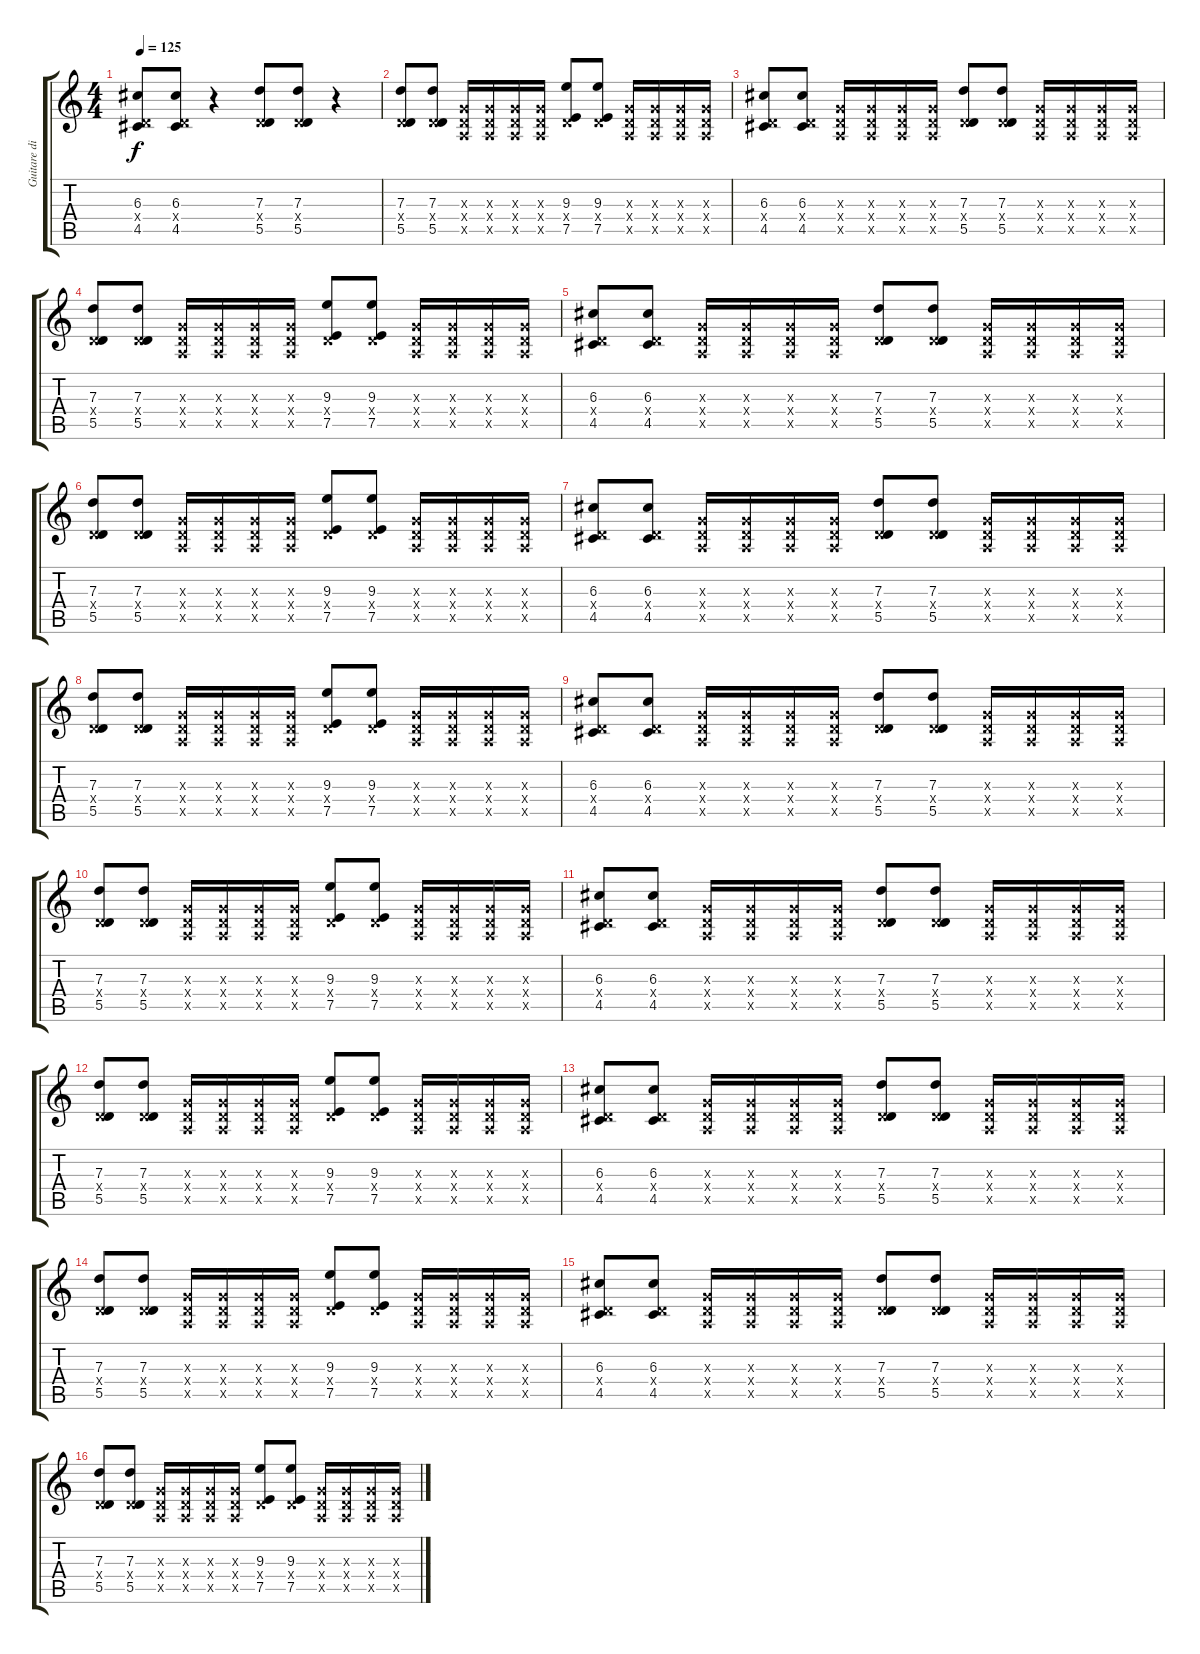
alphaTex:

\track ("Guitare disto 1" "Guitare di") {instrument distortionguitar}
\staff {score tabs}
\tuning (E4 B3 G3 D3 A2 E2) {hide}
\ts (4 4)
\tempo 125
\clef g2
\ks c
(6.3 0.4{x} 4.5).8{dy f} (6.3 0.4{x} 4.5).8 r.4 (7.3 0.4{x} 5.5).8 (7.3 0.4{x} 5.5).8 r.4 |
(7.3 0.4{x} 5.5).8 (7.3 0.4{x} 5.5).8 (0.3{x} 0.4{x} 0.5{x}).16 (0.3{x} 0.4{x} 0.5{x}).16 (0.3{x} 0.4{x} 0.5{x}).16 (0.3{x} 0.4{x} 0.5{x}).16 (9.3 0.4{x} 7.5).8 (9.3 0.4{x} 7.5).8 (0.3{x} 0.4{x} 0.5{x}).16 (0.3{x} 0.4{x} 0.5{x}).16 (0.3{x} 0.4{x} 0.5{x}).16 (0.3{x} 0.4{x} 0.5{x}).16 |
(6.3 0.4{x} 4.5).8 (6.3 0.4{x} 4.5).8 (0.3{x} 0.4{x} 0.5{x}).16 (0.3{x} 0.4{x} 0.5{x}).16 (0.3{x} 0.4{x} 0.5{x}).16 (0.3{x} 0.4{x} 0.5{x}).16 (7.3 0.4{x} 5.5).8 (7.3 0.4{x} 5.5).8 (0.3{x} 0.4{x} 0.5{x}).16 (0.3{x} 0.4{x} 0.5{x}).16 (0.3{x} 0.4{x} 0.5{x}).16 (0.3{x} 0.4{x} 0.5{x}).16 |
(7.3 0.4{x} 5.5).8 (7.3 0.4{x} 5.5).8 (0.3{x} 0.4{x} 0.5{x}).16 (0.3{x} 0.4{x} 0.5{x}).16 (0.3{x} 0.4{x} 0.5{x}).16 (0.3{x} 0.4{x} 0.5{x}).16 (9.3 0.4{x} 7.5).8 (9.3 0.4{x} 7.5).8 (0.3{x} 0.4{x} 0.5{x}).16 (0.3{x} 0.4{x} 0.5{x}).16 (0.3{x} 0.4{x} 0.5{x}).16 (0.3{x} 0.4{x} 0.5{x}).16 |
(6.3 0.4{x} 4.5).8 (6.3 0.4{x} 4.5).8 (0.3{x} 0.4{x} 0.5{x}).16 (0.3{x} 0.4{x} 0.5{x}).16 (0.3{x} 0.4{x} 0.5{x}).16 (0.3{x} 0.4{x} 0.5{x}).16 (7.3 0.4{x} 5.5).8 (7.3 0.4{x} 5.5).8 (0.3{x} 0.4{x} 0.5{x}).16 (0.3{x} 0.4{x} 0.5{x}).16 (0.3{x} 0.4{x} 0.5{x}).16 (0.3{x} 0.4{x} 0.5{x}).16 |
(7.3 0.4{x} 5.5).8 (7.3 0.4{x} 5.5).8 (0.3{x} 0.4{x} 0.5{x}).16 (0.3{x} 0.4{x} 0.5{x}).16 (0.3{x} 0.4{x} 0.5{x}).16 (0.3{x} 0.4{x} 0.5{x}).16 (9.3 0.4{x} 7.5).8 (9.3 0.4{x} 7.5).8 (0.3{x} 0.4{x} 0.5{x}).16 (0.3{x} 0.4{x} 0.5{x}).16 (0.3{x} 0.4{x} 0.5{x}).16 (0.3{x} 0.4{x} 0.5{x}).16 |
(6.3 0.4{x} 4.5).8 (6.3 0.4{x} 4.5).8 (0.3{x} 0.4{x} 0.5{x}).16 (0.3{x} 0.4{x} 0.5{x}).16 (0.3{x} 0.4{x} 0.5{x}).16 (0.3{x} 0.4{x} 0.5{x}).16 (7.3 0.4{x} 5.5).8 (7.3 0.4{x} 5.5).8 (0.3{x} 0.4{x} 0.5{x}).16 (0.3{x} 0.4{x} 0.5{x}).16 (0.3{x} 0.4{x} 0.5{x}).16 (0.3{x} 0.4{x} 0.5{x}).16 |
(7.3 0.4{x} 5.5).8 (7.3 0.4{x} 5.5).8 (0.3{x} 0.4{x} 0.5{x}).16 (0.3{x} 0.4{x} 0.5{x}).16 (0.3{x} 0.4{x} 0.5{x}).16 (0.3{x} 0.4{x} 0.5{x}).16 (9.3 0.4{x} 7.5).8 (9.3 0.4{x} 7.5).8 (0.3{x} 0.4{x} 0.5{x}).16 (0.3{x} 0.4{x} 0.5{x}).16 (0.3{x} 0.4{x} 0.5{x}).16 (0.3{x} 0.4{x} 0.5{x}).16 |
(6.3 0.4{x} 4.5).8 (6.3 0.4{x} 4.5).8 (0.3{x} 0.4{x} 0.5{x}).16 (0.3{x} 0.4{x} 0.5{x}).16 (0.3{x} 0.4{x} 0.5{x}).16 (0.3{x} 0.4{x} 0.5{x}).16 (7.3 0.4{x} 5.5).8 (7.3 0.4{x} 5.5).8 (0.3{x} 0.4{x} 0.5{x}).16 (0.3{x} 0.4{x} 0.5{x}).16 (0.3{x} 0.4{x} 0.5{x}).16 (0.3{x} 0.4{x} 0.5{x}).16 |
(7.3 0.4{x} 5.5).8 (7.3 0.4{x} 5.5).8 (0.3{x} 0.4{x} 0.5{x}).16 (0.3{x} 0.4{x} 0.5{x}).16 (0.3{x} 0.4{x} 0.5{x}).16 (0.3{x} 0.4{x} 0.5{x}).16 (9.3 0.4{x} 7.5).8 (9.3 0.4{x} 7.5).8 (0.3{x} 0.4{x} 0.5{x}).16 (0.3{x} 0.4{x} 0.5{x}).16 (0.3{x} 0.4{x} 0.5{x}).16 (0.3{x} 0.4{x} 0.5{x}).16 |
(6.3 0.4{x} 4.5).8 (6.3 0.4{x} 4.5).8 (0.3{x} 0.4{x} 0.5{x}).16 (0.3{x} 0.4{x} 0.5{x}).16 (0.3{x} 0.4{x} 0.5{x}).16 (0.3{x} 0.4{x} 0.5{x}).16 (7.3 0.4{x} 5.5).8 (7.3 0.4{x} 5.5).8 (0.3{x} 0.4{x} 0.5{x}).16 (0.3{x} 0.4{x} 0.5{x}).16 (0.3{x} 0.4{x} 0.5{x}).16 (0.3{x} 0.4{x} 0.5{x}).16 |
(7.3 0.4{x} 5.5).8 (7.3 0.4{x} 5.5).8 (0.3{x} 0.4{x} 0.5{x}).16 (0.3{x} 0.4{x} 0.5{x}).16 (0.3{x} 0.4{x} 0.5{x}).16 (0.3{x} 0.4{x} 0.5{x}).16 (9.3 0.4{x} 7.5).8 (9.3 0.4{x} 7.5).8 (0.3{x} 0.4{x} 0.5{x}).16 (0.3{x} 0.4{x} 0.5{x}).16 (0.3{x} 0.4{x} 0.5{x}).16 (0.3{x} 0.4{x} 0.5{x}).16 |
(6.3 0.4{x} 4.5).8 (6.3 0.4{x} 4.5).8 (0.3{x} 0.4{x} 0.5{x}).16 (0.3{x} 0.4{x} 0.5{x}).16 (0.3{x} 0.4{x} 0.5{x}).16 (0.3{x} 0.4{x} 0.5{x}).16 (7.3 0.4{x} 5.5).8 (7.3 0.4{x} 5.5).8 (0.3{x} 0.4{x} 0.5{x}).16 (0.3{x} 0.4{x} 0.5{x}).16 (0.3{x} 0.4{x} 0.5{x}).16 (0.3{x} 0.4{x} 0.5{x}).16 |
(7.3 0.4{x} 5.5).8 (7.3 0.4{x} 5.5).8 (0.3{x} 0.4{x} 0.5{x}).16 (0.3{x} 0.4{x} 0.5{x}).16 (0.3{x} 0.4{x} 0.5{x}).16 (0.3{x} 0.4{x} 0.5{x}).16 (9.3 0.4{x} 7.5).8 (9.3 0.4{x} 7.5).8 (0.3{x} 0.4{x} 0.5{x}).16 (0.3{x} 0.4{x} 0.5{x}).16 (0.3{x} 0.4{x} 0.5{x}).16 (0.3{x} 0.4{x} 0.5{x}).16 |
(6.3 0.4{x} 4.5).8 (6.3 0.4{x} 4.5).8 (0.3{x} 0.4{x} 0.5{x}).16 (0.3{x} 0.4{x} 0.5{x}).16 (0.3{x} 0.4{x} 0.5{x}).16 (0.3{x} 0.4{x} 0.5{x}).16 (7.3 0.4{x} 5.5).8 (7.3 0.4{x} 5.5).8 (0.3{x} 0.4{x} 0.5{x}).16 (0.3{x} 0.4{x} 0.5{x}).16 (0.3{x} 0.4{x} 0.5{x}).16 (0.3{x} 0.4{x} 0.5{x}).16 |
(7.3 0.4{x} 5.5).8 (7.3 0.4{x} 5.5).8 (0.3{x} 0.4{x} 0.5{x}).16 (0.3{x} 0.4{x} 0.5{x}).16 (0.3{x} 0.4{x} 0.5{x}).16 (0.3{x} 0.4{x} 0.5{x}).16 (9.3 0.4{x} 7.5).8 (9.3 0.4{x} 7.5).8 (0.3{x} 0.4{x} 0.5{x}).16 (0.3{x} 0.4{x} 0.5{x}).16 (0.3{x} 0.4{x} 0.5{x}).16 (0.3{x} 0.4{x} 0.5{x}).16
